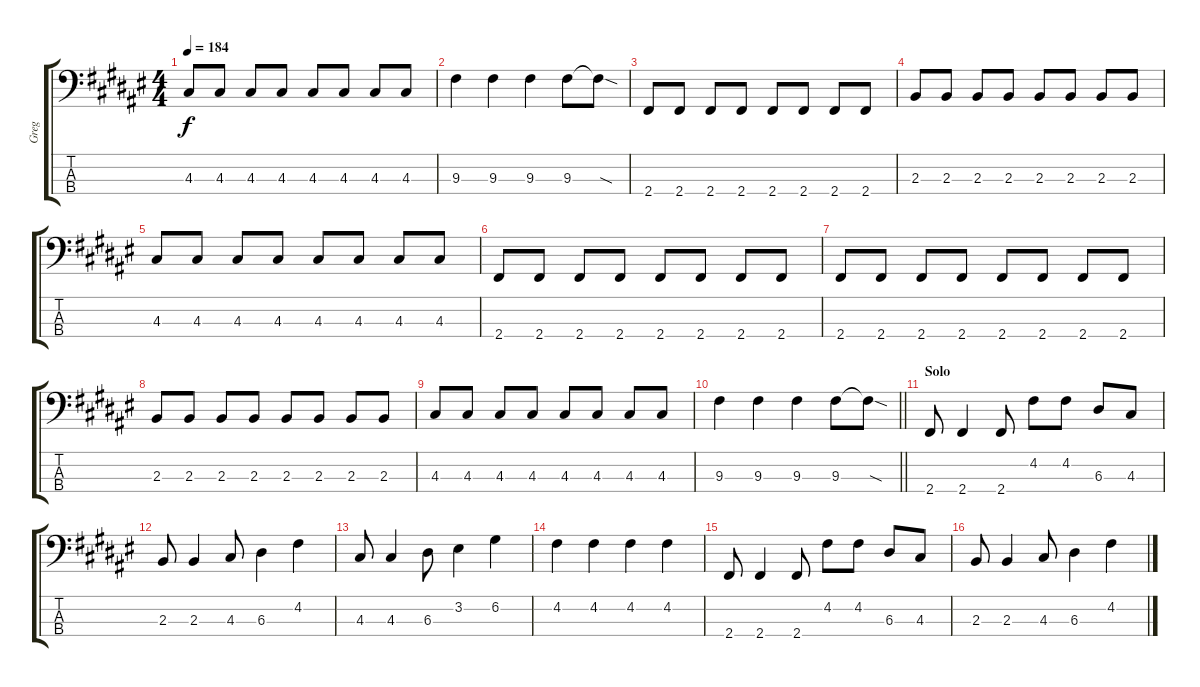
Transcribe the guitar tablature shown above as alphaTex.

\track ("Greg" "Greg") {instrument electricbasspick}
\staff {score tabs}
\tuning (G2 D2 A1 E1) {hide}
\ts (4 4)
\tempo 184
\clef f4
\ks f#
4.3.8{dy f} 4.3.8 4.3.8 4.3.8 4.3.8 4.3.8 4.3.8 4.3.8 |
9.3.4 9.3.4 9.3.4 9.3.8 9.3{sod t}.8 |
2.4.8 2.4.8 2.4.8 2.4.8 2.4.8 2.4.8 2.4.8 2.4.8 |
2.3.8 2.3.8 2.3.8 2.3.8 2.3.8 2.3.8 2.3.8 2.3.8 |
4.3.8 4.3.8 4.3.8 4.3.8 4.3.8 4.3.8 4.3.8 4.3.8 |
2.4.8 2.4.8 2.4.8 2.4.8 2.4.8 2.4.8 2.4.8 2.4.8 |
2.4.8 2.4.8 2.4.8 2.4.8 2.4.8 2.4.8 2.4.8 2.4.8 |
2.3.8 2.3.8 2.3.8 2.3.8 2.3.8 2.3.8 2.3.8 2.3.8 |
4.3.8 4.3.8 4.3.8 4.3.8 4.3.8 4.3.8 4.3.8 4.3.8 |
\barLineRight lightlight
9.3.4 9.3.4 9.3.4 9.3.8 9.3{sod t}.8 |
\section ("" "Solo")
2.4.8 2.4.4 2.4.8 4.2.8 4.2.8 6.3.8 4.3.8 |
2.3.8 2.3.4 4.3.8 6.3.4 4.2.4 |
4.3.8 4.3.4 6.3.8 3.2.4 6.2.4 |
4.2.4 4.2.4 4.2.4 4.2.4 |
2.4.8 2.4.4 2.4.8 4.2.8 4.2.8 6.3.8 4.3.8 |
2.3.8 2.3.4 4.3.8 6.3.4 4.2.4
